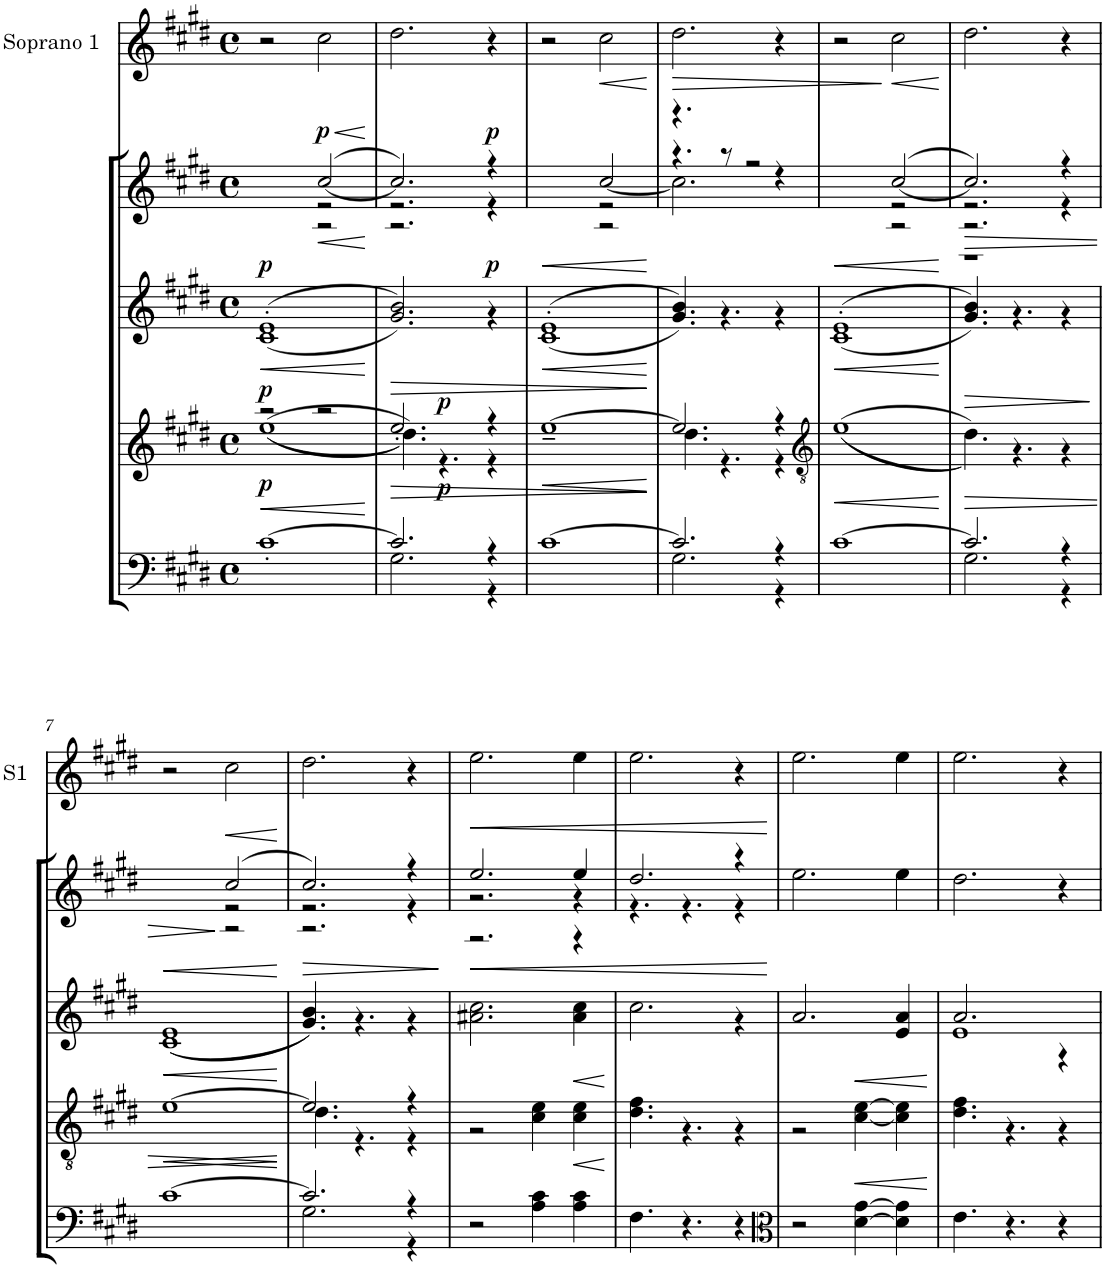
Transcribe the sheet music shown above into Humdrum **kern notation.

**kern	**dynam	**kern	**dynam	**kern	**dynam	**kern	**dynam	**kern
*part5	*part5	*part4	*part4	*part3	*part3	*part2	*part2	*part1
*staff5	*staff5	*staff4	*staff4	*staff3	*staff3	*staff2	*staff2	*staff1
*I"Part 5	*	*I"Part 4	*	*I"Part 3	*	*I"Part 2	*	*I"Soprano 1
*	*	*	*	*	*	*	*	*I'S1
*clefF4	*	*clefG2	*	*clefG2	*	*clefG2	*	*clefG2
*k[f#c#g#d#]	*	*k[f#c#g#d#]	*	*k[f#c#g#d#]	*	*k[f#c#g#d#]	*	*k[f#c#g#d#]
*M4/4	*	*M4/4	*	*M4/4	*	*M4/4	*	*M4/4
*met(c)	*	*met(c)	*	*met(c)	*	*met(c)	*	*met(c)
=1	=1	=1	=1	=1	=1	=1	=1	=1
!	!LO:HP:b	!	!LO:DY:a	!	!LO:HP:b	!	!	!
*	*	*^	*	*^	*	*^	*	*
*	*	*	*^	*	*	*	*	*	*^	*	*
!	!	!	!	!	!LO:DY:n=1:b	!	!	!LO:DY:n=1:a	!	!	!	!	!
[>1c#'<	<	1ryy	2r	(>(<(<1ee	p p	1ryy	(>(<1c#'> 1e'>	< p	2ryy	2ryy	2ryy	.	2r
!	!	!	!	!	!	!	!	!	!	!	!	!LO:HP:b	!
!	!	!	!	!	!	!	!	!	!	!	!	!LO:HP:n=1:b	!
!	!	!	!	!	!	!	!	!	!	!	!	!LO:DY:n=1:a	!
.	.	.	2r	.	.	.	.	.	(>[<2cc#/	2r	2r	< < p	2cc#\
*	*	*v	*v	*v	*	*	*	*	*v	*v	*v	*	*
*	*	*	*	*v	*v	*	*	*	*
.	.	.	.	.	[	.	[ [	.
=2	=2	=2	=2	=2	=2	=2	=2	=2
*^	*	*	*	*	*	*	*	*
!	!	!	!	!LO:HP:b	!	!	!	!	!
*	*	*	*^	*	*	*	*	*	*
!	!	!	!	!	!LO:HP:n=1:b	!	!	!	!	!
*	*	*	*	*^	*	*^	*	*^	*	*
*	*	*	*	*	*	*	*	*	*	*	*^	*	*
2.c#/]	2.G#\	.	1ryy	2.ee'</	4.dd#\)))	> >	1ryy	2.g#/ 2.b/))	.	2.cc#/])	2.r	2.r	.	2.dd#\
!	!	!	!	!	!	!LO:DY:b	!	!	!	!	!	!	!	!
!	!	!	!	!	!	!LO:DY:n=1:a	!	!	!	!	!	!	!	!
.	.	.	.	.	4.r	p p	.	.	.	.	.	.	.	.
!	!	!	!	!	!	!	!	!	!LO:DY:a	!	!	!	!LO:DY:a	!
4r	4r	.	.	4r	4r	.	.	4r	p	4ryy	4r	4r	p	4r
=3	=3	=3	=3	=3	=3	=3	=3	=3	=3	=3	=3	=3	=3	=3
!	!	!	!	!	!	!LO:HP:b	!	!	!LO:HP:b	!	!	!	!	!
!	!	!	!	!	!	!	!	!	!LO:HP:n=1:b	!	!	!	!	!
*v	*v	*	*	*	*	*	*	*	*	*	*	*	*	*
*	*	*	*v	*v	*	*	*	*	*	*	*	*	*
[>1c#	.	1ryy	[>1ee~<	<	1ryy	(<(>1c#'> 1e'>	< <	2ryy	2ryy	2ryy	.	2r
!	!	!	!	!	!	!	!	!	!	!	!LO:HP:b	!
.	.	.	.	.	.	.	.	[<2cc#/	2r	2r	<	2cc#\
*	*	*v	*v	*	*	*	*	*v	*v	*v	*	*
*	*	*	*	*v	*v	*	*	*	*
.	.	.	[	.	[ [	.	[	.
=4	=4	=4	=4	=4	=4	=4	=4	=4
*^	*	*^	*	*^	*	*	*	*
*	*	*	*	*^	*	*	*	*	*	*	*
!	!	!	!	!	!	!	!	!	!	!	!LO:HP:b	!
*	*	*	*	*	*	*	*	*	*	*^	*	*
*	*	*	*	*	*	*	*	*	*	*	*^	*	*
2.c#/]	2.G#\	.	1ryy	2.ee/]	4.dd#\	.	1ryy	4.g#/ 4.b/))	.	4.r	4.r	2.cc#\]	>	2.dd#\
.	.	.	.	.	4.r	.	.	4.r	.	8ryy	8r	.	.	.
.	.	.	.	.	.	.	.	.	.	2ryy	2r	.	.	.
4r	4r	.	.	4r	4r	.	.	4r	.	.	.	4r	.	4r
*v	*v	*	*	*	*	*	*	*	*	*	*	*	*	*
*	*	*v	*v	*v	*	*	*	*	*	*	*	*	*
=5	=5	=5	=5	=5	=5	=5	=5	=5	=5	=5	=5
*	*	*clefGv2	*	*	*	*	*	*	*	*	*
*^	*	*^	*	*	*	*	*	*	*	*	*
*	*	*	*	*^	*	*	*	*	*	*	*	*	*
!	!	!LO:HP:b	!	!	!	!	!	!	!LO:HP:b	!	!	!	!	!
!	!	!	!	!	!	!	!	!	!LO:HP:n=1:b	!	!	!	!	!
*v	*v	*	*	*	*	*	*	*	*	*	*	*	*	*
*	*	*	*v	*v	*	*	*	*	*	*	*	*	*
[>1c#	<	1ryy	(<(<(>1e	.	1ryy	(>(<1c#'> 1e'>	< <	2ryy	2ryy	2ryy	.	2r
!	!	!	!	!	!	!	!	!	!	!	!LO:HP:n=1:b	!
.	.	.	.	.	.	.	.	(>[<2cc#/	2r	2r	] <	2cc#\
*	*	*v	*v	*	*	*	*	*v	*v	*v	*	*
*	*	*	*	*v	*v	*	*	*	*
.	[	.	.	.	[ [	.	[	.
=6	=6	=6	=6	=6	=6	=6	=6	=6
!	!LO:HP:b	!	!LO:HP:b	!	!	!	!LO:HP:b	!
*^	*	*^	*	*^	*	*^	*	*
*	*	*	*	*	*	*	*^	*	*	*^	*	*
2.c#/]	2.G#\	>	1ryy	4.d#\)))	>	1ryy	1r	4.g#/ 4.b/))	.	2.cc#/])	2.r	2.r	>	2.dd#\
.	.	.	.	4.r	.	.	.	4.r	.	.	.	.	.	.
4r	4r	.	.	4r	.	.	.	4r	.	4ryy	4r	4r	.	4r
*v	*v	*	*	*	*	*v	*v	*v	*	*v	*v	*v	*	*
*	*	*v	*v	*	*	*	*	*	*
.	.	.	]	.	.	.	.	.
!!LO:LB:g=z
=7	=7	=7	=7	=7	=7	=7	=7	=7
*	*	*^	*	*	*	*	*	*
!	!	!	!	!	!	!LO:HP:b	!	!	!
!	!	!	!	!	!	!LO:HP:n=1:b	!	!	!
*	*	*	*	*	*^	*	*^	*	*
*	*	*	*	*	*	*	*	*	*^	*	*
[>1c#	.	1ryy	[>1e	.	1ryy	(<(<1c# 1e	< <	2ryy	2ryy	2ryy	.	2r
!	!	!	!	!	!	!	!	!	!	!	!LO:HP:n=1:b	!
.	.	.	.	.	.	.	.	(>2cc#/	2r	2r	] <	2cc#\
*	*	*v	*v	*	*	*	*	*v	*v	*v	*	*
*	*	*	*	*v	*v	*	*	*	*
.	[	.	.	.	[ [	.	[	.
=8	=8	=8	=8	=8	=8	=8	=8	=8
*^	*	*^	*	*^	*	*	*	*
*	*	*	*	*^	*	*	*	*	*	*	*
!	!	!	!	!	!	!	!	!	!	!	!LO:HP:b	!
*	*	*	*	*	*	*	*	*	*	*^	*	*
*	*	*	*	*	*	*	*	*	*	*	*^	*	*
2.c#/]	2.G#\	.	1ryy	2.e/]	4.d#\	.	1ryy	4.g#/ 4.b/))	.	2.cc#/)	2.r	2.r	>	2.dd#\
.	.	.	.	.	4.r	.	.	4.r	.	.	.	.	.	.
4r	4r	.	.	4r	4r	.	.	4r	.	4ryy	4r	4r	.	4r
*v	*v	*	*	*	*	*	*v	*v	*	*v	*v	*v	*	*
*	*	*v	*v	*v	*	*	*	*	*	*
.	.	.	.	.	.	.	]	.
=9	=9	=9	=9	=9	=9	=9	=9	=9
*	*	*^	*	*^	*	*	*	*
!	!	!	!	!	!	!	!	!	!LO:HP:b	!
*	*	*	*	*	*	*	*	*^	*	*
*	*	*	*	*	*	*	*	*	*^	*	*
2r	.	1ryy	2r	.	1ryy	2.a#X\ 2.cc#\	.	2.ee/	2.r	2.r	<	2.ee\
4A\ 4c#\	.	.	4c#\ 4e\	.	.	.	.	.	.	.	.	.
!	!	!	!	!LO:HP:b	!	!	!	!	!	!	!LO:HP:b	!
4A\ 4c#\	.	.	4c#\ 4e\	<	.	4a#\ 4cc#\	.	4ee/	4r	4r	<	4ee\
*	*	*v	*v	*	*	*	*	*v	*v	*v	*	*
*	*	*	*	*v	*v	*	*	*	*
.	.	.	] ]	.	.	.	.	.
=10	=10	=10	=10	=10	=10	=10	=10	=10
*	*	*^	*	*^	*	*^	*	*
4.F#\	.	1ryy	4.d#\ 4.f#\	.	1ryy	2.cc#\	.	2.dd#/	4.r	.	2.ee\
4.r	.	.	4.r	.	.	.	.	.	4.r	.	.
4r	.	.	4r	.	.	4r	.	4r	4r	.	4r
*	*	*v	*v	*	*	*	*	*v	*v	*	*
*	*	*	*	*v	*v	*	*	*	*
.	.	.	.	.	.	.	[ [	.
=11	=11	=11	=11	=11	=11	=11	=11	=11
*clefC3	*	*	*	*	*	*	*	*
*	*	*^	*	*^	*	*	*	*
2r	.	1ryy	2r	.	1ryy	2.a/	.	2.ee\	.	2.ee\
[>4d#\ [>4g#\	.	.	[<4c#\ [>4e\	.	.	.	.	.	.	.
4d#\] 4g#\]	.	.	4c#\] 4e\]	.	.	4e/ 4a/	.	4ee\	.	4ee\
*	*	*v	*v	*	*	*	*	*	*	*
*	*	*	*	*v	*v	*	*	*	*
.	]	.	[	.	.	.	.	.
=12	=12	=12	=12	=12	=12	=12	=12	=12
*	*	*^	*	*^	*	*	*	*
*	*	*	*	*	*	*^	*	*	*	*
4.e\	.	1ryy	4.d#\ 4.f#\	.	1ryy	1e	2.a/	.	2.dd#\	.	2.ee\
4.r	.	.	4.r	.	.	.	.	.	.	.	.
4r	.	.	4r	.	.	.	4r	.	4r	.	4r
*	*	*v	*v	*	*	*	*	*	*	*	*
*	*	*	*	*v	*v	*v	*	*	*	*
=	=	=	=	=	=	=	=	=
*-	*-	*-	*-	*-	*-	*-	*-	*-
